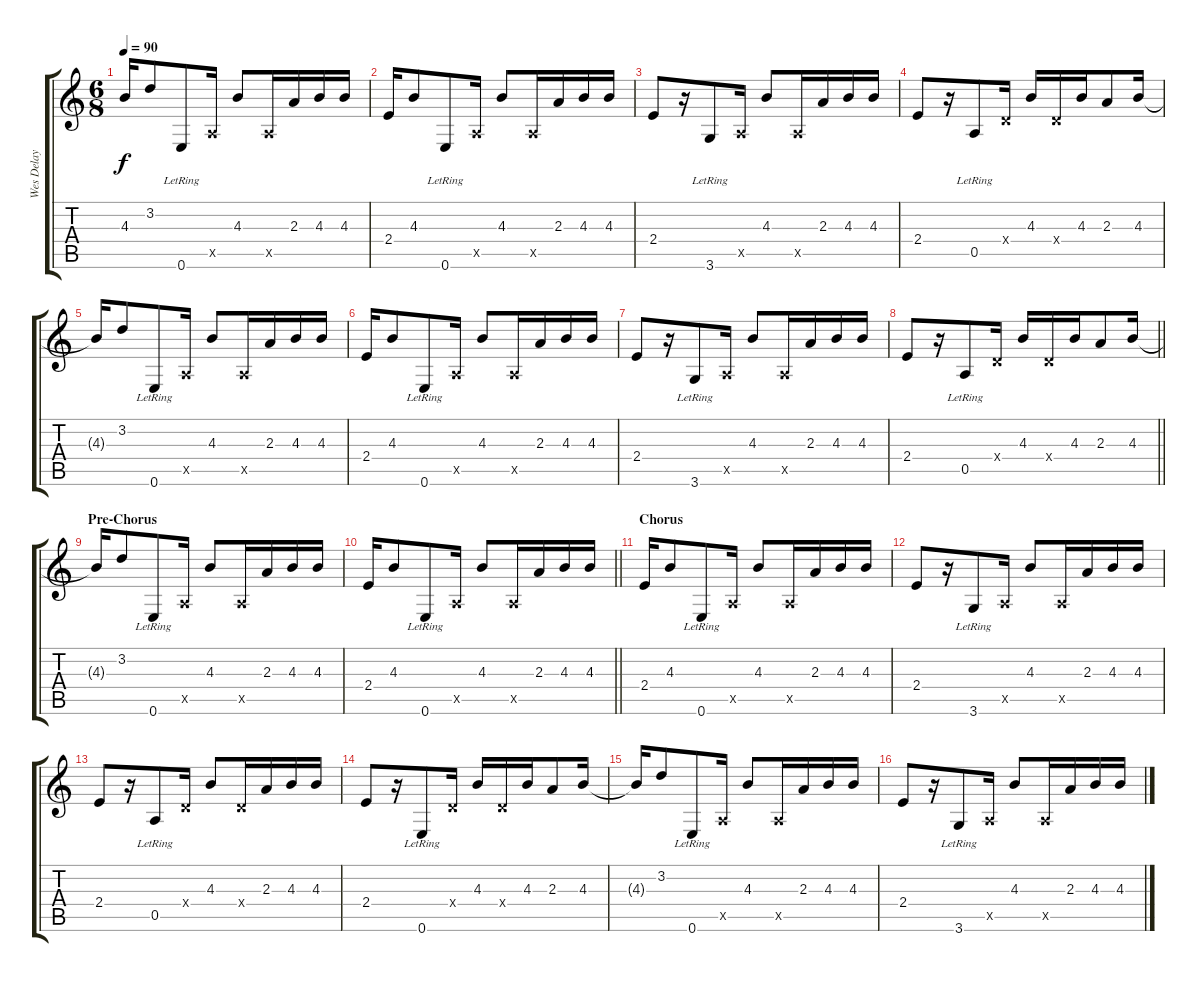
\track ("Wes Delay" "Wes Delay") {instrument electricguitarjazz}
\staff {score tabs}
\tuning (E4 B3 G3 D3 A2 E2) {hide}
\ts (6 8)
\tempo 90
\clef g2
\ks c
4.3{t}.16{dy f} 3.2.8 0.6{lr}.8 0.5{x}.16 4.3.8 0.5{x}.16 2.3.16 4.3.16 4.3.16 |
2.4.16 4.3.8 0.6{lr}.8 0.5{x}.16 4.3.8 0.5{x}.16 2.3.16 4.3.16 4.3.16 |
2.4.8 r.16 3.6{lr}.8 0.5{x}.16 4.3.8 0.5{x}.16 2.3.16 4.3.16 4.3.16 |
2.4.8 r.16 0.5{lr}.8 0.4{x}.16 4.3.16 0.4{x}.16 4.3.16 2.3.8 4.3.16 |
4.3{t}.16 3.2.8 0.6{lr}.8 0.5{x}.16 4.3.8 0.5{x}.16 2.3.16 4.3.16 4.3.16 |
2.4.16 4.3.8 0.6{lr}.8 0.5{x}.16 4.3.8 0.5{x}.16 2.3.16 4.3.16 4.3.16 |
2.4.8 r.16 3.6{lr}.8 0.5{x}.16 4.3.8 0.5{x}.16 2.3.16 4.3.16 4.3.16 |
\barLineRight lightlight
2.4.8 r.16 0.5{lr}.8 0.4{x}.16 4.3.16 0.4{x}.16 4.3.16 2.3.8 4.3.16 |
\section ("" "Pre-Chorus")
4.3{t}.16 3.2.8 0.6{lr}.8 0.5{x}.16 4.3.8 0.5{x}.16 2.3.16 4.3.16 4.3.16 |
\barLineRight lightlight
2.4.16 4.3.8 0.6{lr}.8 0.5{x}.16 4.3.8 0.5{x}.16 2.3.16 4.3.16 4.3.16 |
\section ("" "Chorus")
2.4.16 4.3.8 0.6{lr}.8 0.5{x}.16 4.3.8 0.5{x}.16 2.3.16 4.3.16 4.3.16 |
2.4.8 r.16 3.6{lr}.8 0.5{x}.16 4.3.8 0.5{x}.16 2.3.16 4.3.16 4.3.16 |
2.4.8 r.16 0.5{lr}.8 0.4{x}.16 4.3.8 0.4{x}.16 2.3.16 4.3.16 4.3.16 |
2.4.8 r.16 0.6{lr}.8 0.4{x}.16 4.3.16 0.4{x}.16 4.3.16 2.3.8 4.3.16 |
4.3{t}.16 3.2.8 0.6{lr}.8 0.5{x}.16 4.3.8 0.5{x}.16 2.3.16 4.3.16 4.3.16 |
2.4.8 r.16 3.6{lr}.8 0.5{x}.16 4.3.8 0.5{x}.16 2.3.16 4.3.16 4.3.16
